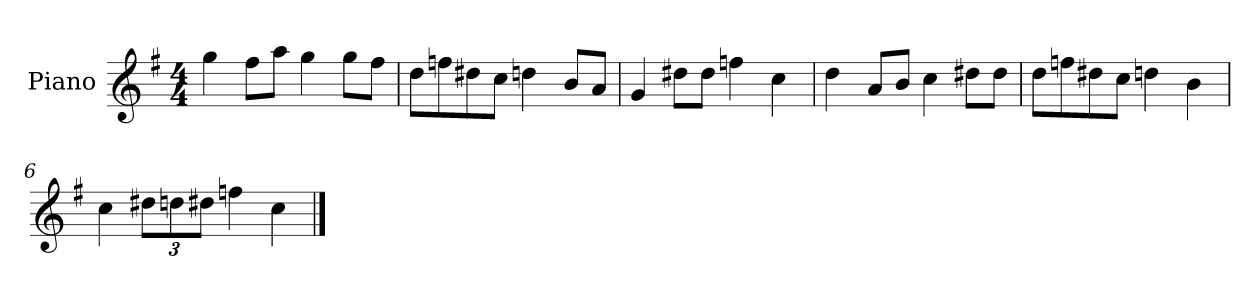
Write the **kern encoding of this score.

**kern
*part1
*staff1
*I"Piano
*I'P-no
*clefG2
*k[f#]
*M4/4
*MM90
=1
4gg\
8ff#\L
8aa\J
4gg\
8gg\L
8ff#\J
=2
8dd\L
8ffn\
8dd#X\
8cc\J
4ddn\
8b/L
8a/J
=3
4g/
8dd#X\L
8dd#\J
4ffn\
4cc\
=4
4dd\
8a/L
8b/J
4cc\
8dd#X\L
8dd#\J
=5
8dd\L
8ffn\
8dd#X\
8cc\J
4ddn\
4b\
!!LO:LB:g=z
=6
4cc\
*Xbrackettup
12dd#X\L
12ddn\
12dd#X\J
4ffn\
4cc\
==
*-
